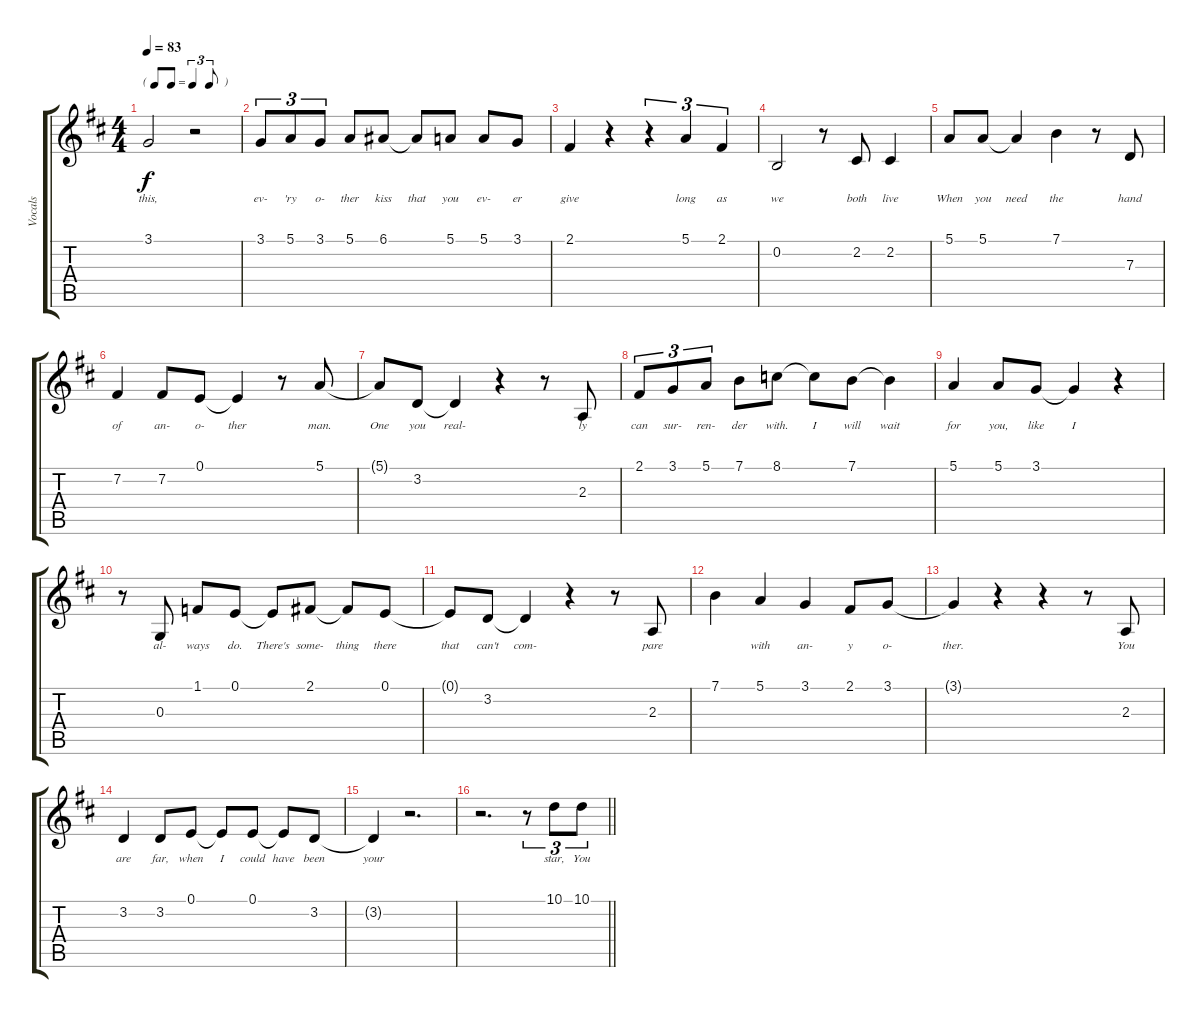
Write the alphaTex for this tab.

\track ("Vocals" "Vocals") {instrument vibraphone}
\staff {score tabs}
\tuning (E4 B3 G3 D3 A2 E2) {hide}
\ts (4 4)
\tf triplet8th
\tempo 83
\clef g2
\ks d
3.1.2{lyrics (0 "this,") lyrics (1 "") lyrics (2 "") lyrics (3 "") lyrics (4 "") dy f} r.2 |
3.1.8{tu (3 2) lyrics (0 "ev-") lyrics (1 "") lyrics (2 "") lyrics (3 "") lyrics (4 "")} 5.1.8{tu (3 2) lyrics (0 "'ry") lyrics (1 "") lyrics (2 "") lyrics (3 "") lyrics (4 "")} 3.1.8{tu (3 2) lyrics (0 "o-") lyrics (1 "") lyrics (2 "") lyrics (3 "") lyrics (4 "")} 5.1.8{lyrics (0 "ther") lyrics (1 "") lyrics (2 "") lyrics (3 "") lyrics (4 "")} 6.1.8{lyrics (0 "kiss") lyrics (1 "") lyrics (2 "") lyrics (3 "") lyrics (4 "")} 6.1{t}.8{lyrics (0 "that") lyrics (1 "") lyrics (2 "") lyrics (3 "") lyrics (4 "")} 5.1.8{lyrics (0 "you") lyrics (1 "") lyrics (2 "") lyrics (3 "") lyrics (4 "")} 5.1.8{lyrics (0 "ev-") lyrics (1 "") lyrics (2 "") lyrics (3 "") lyrics (4 "")} 3.1.8{lyrics (0 "er") lyrics (1 "") lyrics (2 "") lyrics (3 "") lyrics (4 "")} |
2.1.4{lyrics (0 "give") lyrics (1 "") lyrics (2 "") lyrics (3 "") lyrics (4 "")} r.4 r.4{tu (3 2)} 5.1.4{tu (3 2) lyrics (0 "long") lyrics (1 "") lyrics (2 "") lyrics (3 "") lyrics (4 "")} 2.1.4{tu (3 2) lyrics (0 "as") lyrics (1 "") lyrics (2 "") lyrics (3 "") lyrics (4 "")} |
0.2.2{lyrics (0 "we") lyrics (1 "") lyrics (2 "") lyrics (3 "") lyrics (4 "")} r.8 2.2.8{lyrics (0 "both") lyrics (1 "") lyrics (2 "") lyrics (3 "") lyrics (4 "")} 2.2.4{lyrics (0 "live") lyrics (1 "") lyrics (2 "") lyrics (3 "") lyrics (4 "")} |
5.1.8{lyrics (0 "When") lyrics (1 "") lyrics (2 "") lyrics (3 "") lyrics (4 "")} 5.1.8{lyrics (0 "you") lyrics (1 "") lyrics (2 "") lyrics (3 "") lyrics (4 "")} 5.1{t}.4{lyrics (0 "need") lyrics (1 "") lyrics (2 "") lyrics (3 "") lyrics (4 "")} 7.1.4{lyrics (0 "the") lyrics (1 "") lyrics (2 "") lyrics (3 "") lyrics (4 "")} r.8 7.3.8{lyrics (0 "hand") lyrics (1 "") lyrics (2 "") lyrics (3 "") lyrics (4 "")} |
7.2.4{lyrics (0 "of") lyrics (1 "") lyrics (2 "") lyrics (3 "") lyrics (4 "")} 7.2.8{lyrics (0 "an-") lyrics (1 "") lyrics (2 "") lyrics (3 "") lyrics (4 "")} 0.1.8{lyrics (0 "o-") lyrics (1 "") lyrics (2 "") lyrics (3 "") lyrics (4 "")} 0.1{t}.4{lyrics (0 "ther") lyrics (1 "") lyrics (2 "") lyrics (3 "") lyrics (4 "")} r.8 5.1.8{lyrics (0 "man.") lyrics (1 "") lyrics (2 "") lyrics (3 "") lyrics (4 "")} |
5.1{t}.8{lyrics (0 "One") lyrics (1 "") lyrics (2 "") lyrics (3 "") lyrics (4 "")} 3.2.8{lyrics (0 "you") lyrics (1 "") lyrics (2 "") lyrics (3 "") lyrics (4 "")} 3.2{t}.4{lyrics (0 "real-") lyrics (1 "") lyrics (2 "") lyrics (3 "") lyrics (4 "")} r.4 r.8 2.3.8{lyrics (0 "ly") lyrics (1 "") lyrics (2 "") lyrics (3 "") lyrics (4 "")} |
2.1.8{tu (3 2) lyrics (0 "can") lyrics (1 "") lyrics (2 "") lyrics (3 "") lyrics (4 "")} 3.1.8{tu (3 2) lyrics (0 "sur-") lyrics (1 "") lyrics (2 "") lyrics (3 "") lyrics (4 "")} 5.1.8{tu (3 2) lyrics (0 "ren-") lyrics (1 "") lyrics (2 "") lyrics (3 "") lyrics (4 "")} 7.1.8{lyrics (0 "der") lyrics (1 "") lyrics (2 "") lyrics (3 "") lyrics (4 "")} 8.1.8{lyrics (0 "with.") lyrics (1 "") lyrics (2 "") lyrics (3 "") lyrics (4 "")} 8.1{t}.8{lyrics (0 "I") lyrics (1 "") lyrics (2 "") lyrics (3 "") lyrics (4 "")} 7.1.8{lyrics (0 "will") lyrics (1 "") lyrics (2 "") lyrics (3 "") lyrics (4 "")} 7.1{t}.4{lyrics (0 "wait") lyrics (1 "") lyrics (2 "") lyrics (3 "") lyrics (4 "")} |
5.1.4{lyrics (0 "for") lyrics (1 "") lyrics (2 "") lyrics (3 "") lyrics (4 "")} 5.1.8{lyrics (0 "you,") lyrics (1 "") lyrics (2 "") lyrics (3 "") lyrics (4 "")} 3.1.8{lyrics (0 "like") lyrics (1 "") lyrics (2 "") lyrics (3 "") lyrics (4 "")} 3.1{t}.4{lyrics (0 "I") lyrics (1 "") lyrics (2 "") lyrics (3 "") lyrics (4 "")} r.4 |
r.8 0.3.8{lyrics (0 "al-") lyrics (1 "") lyrics (2 "") lyrics (3 "") lyrics (4 "")} 1.1.8{lyrics (0 "ways") lyrics (1 "") lyrics (2 "") lyrics (3 "") lyrics (4 "")} 0.1.8{lyrics (0 "do.") lyrics (1 "") lyrics (2 "") lyrics (3 "") lyrics (4 "")} 0.1{t}.8{lyrics (0 "There's") lyrics (1 "") lyrics (2 "") lyrics (3 "") lyrics (4 "")} 2.1.8{lyrics (0 "some-") lyrics (1 "") lyrics (2 "") lyrics (3 "") lyrics (4 "")} 2.1{t}.8{lyrics (0 "thing") lyrics (1 "") lyrics (2 "") lyrics (3 "") lyrics (4 "")} 0.1.8{lyrics (0 "there") lyrics (1 "") lyrics (2 "") lyrics (3 "") lyrics (4 "")} |
0.1{t}.8{lyrics (0 "that") lyrics (1 "") lyrics (2 "") lyrics (3 "") lyrics (4 "")} 3.2.8{lyrics (0 "can't") lyrics (1 "") lyrics (2 "") lyrics (3 "") lyrics (4 "")} 3.2{t}.4{lyrics (0 "com-") lyrics (1 "") lyrics (2 "") lyrics (3 "") lyrics (4 "")} r.4 r.8 2.3.8{lyrics (0 "pare") lyrics (1 "") lyrics (2 "") lyrics (3 "") lyrics (4 "")} |
7.1.4{lyrics (0 "") lyrics (1 "") lyrics (2 "") lyrics (3 "") lyrics (4 "")} 5.1.4{lyrics (0 "with") lyrics (1 "") lyrics (2 "") lyrics (3 "") lyrics (4 "")} 3.1.4{lyrics (0 "an-") lyrics (1 "") lyrics (2 "") lyrics (3 "") lyrics (4 "")} 2.1.8{lyrics (0 "y") lyrics (1 "") lyrics (2 "") lyrics (3 "") lyrics (4 "")} 3.1.8{lyrics (0 "o-") lyrics (1 "") lyrics (2 "") lyrics (3 "") lyrics (4 "")} |
3.1{t}.4{lyrics (0 "ther.") lyrics (1 "") lyrics (2 "") lyrics (3 "") lyrics (4 "")} r.4 r.4 r.8 2.3.8{lyrics (0 "You") lyrics (1 "") lyrics (2 "") lyrics (3 "") lyrics (4 "")} |
3.2.4{lyrics (0 "are") lyrics (1 "") lyrics (2 "") lyrics (3 "") lyrics (4 "")} 3.2.8{lyrics (0 "far,") lyrics (1 "") lyrics (2 "") lyrics (3 "") lyrics (4 "")} 0.1.8{lyrics (0 "when") lyrics (1 "") lyrics (2 "") lyrics (3 "") lyrics (4 "")} 0.1{t}.8{lyrics (0 "I") lyrics (1 "") lyrics (2 "") lyrics (3 "") lyrics (4 "")} 0.1.8{lyrics (0 "could") lyrics (1 "") lyrics (2 "") lyrics (3 "") lyrics (4 "")} 0.1{t}.8{lyrics (0 "have") lyrics (1 "") lyrics (2 "") lyrics (3 "") lyrics (4 "")} 3.2.8{lyrics (0 "been") lyrics (1 "") lyrics (2 "") lyrics (3 "") lyrics (4 "")} |
3.2{t}.4{lyrics (0 "your") lyrics (1 "") lyrics (2 "") lyrics (3 "") lyrics (4 "")} r.2{d} |
\barLineRight lightlight
r.2{d} r.8{tu (3 2)} 10.1.8{tu (3 2) lyrics (0 "star,") lyrics (1 "") lyrics (2 "") lyrics (3 "") lyrics (4 "")} 10.1.8{tu (3 2) lyrics (0 "You") lyrics (1 "") lyrics (2 "") lyrics (3 "") lyrics (4 "")}
